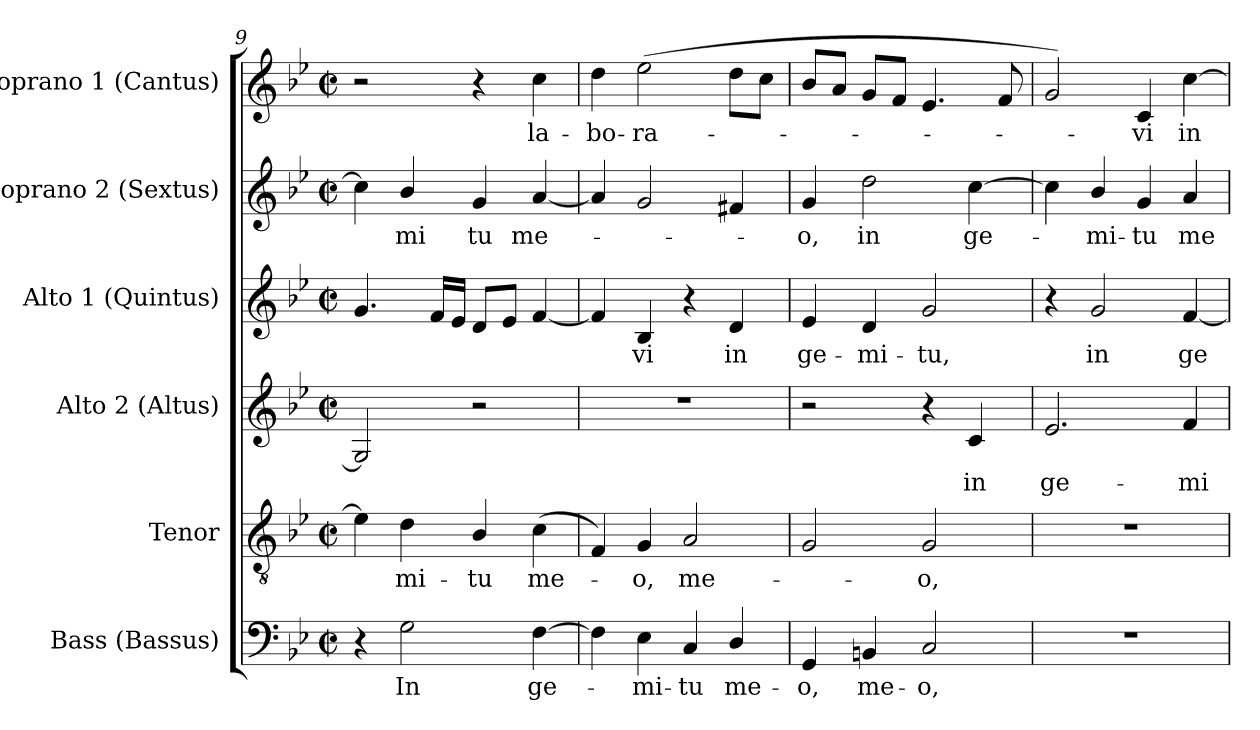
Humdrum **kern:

**kern	**text	**kern	**text	**kern	**text	**kern	**text	**kern	**text	**kern	**text
*part6	*part6	*part5	*part5	*part4	*part4	*part3	*part3	*part2	*part2	*part1	*part1
*staff6	*staff6	*staff5	*staff5	*staff4	*staff4	*staff3	*staff3	*staff2	*staff2	*staff1	*staff1
*I"Bass (Bassus)	*	*I"Tenor	*	*I"Alto 2 (Altus)	*	*I"Alto 1 (Quintus)	*	*I"Soprano 2 (Sextus)	*	*I"Soprano 1 (Cantus)	*
*I'B.	*	*I'T.	*	*I'A2.	*	*I'A1.	*	*I'S2.	*	*I'S1.	*
*clefF4	*	*clefGv2	*	*clefG2	*	*clefG2	*	*clefG2	*	*clefG2	*
*	*	*ITrd7c12	*	*	*	*	*	*	*	*	*
*k[b-e-]	*	*k[b-e-]	*	*k[b-e-]	*	*k[b-e-]	*	*k[b-e-]	*	*k[b-e-]	*
*B-:	*	*B-:	*	*B-:	*	*B-:	*	*B-:	*	*B-:	*
*M2/2	*	*M2/2	*	*M2/2	*	*M2/2	*	*M2/2	*	*M2/2	*
*met(c|)	*	*met(c|)	*	*met(c|)	*	*met(c|)	*	*met(c|)	*	*met(c|)	*
=9	=9	=9	=9	=9	=9	=9	=9	=9	=9	=9	=9
4r	.	4E-i\]	.	2Gi/]	.	4.gi/	.	4cci\]	.	2r	.
!	!LO:LY:b:color=#000000	!	!	!	!	!	!	!	!	!	!
!	!	!	!LO:LY:b:color=#000000	!	!	!	!	!	!	!	!
!	!	!	!	!	!	!	!	!	!LO:LY:b:color=#000000	!	!
2Gi\	In	4Di\	-mi-	.	.	.	.	4b-i/	-mi	.	.
.	.	.	.	.	.	16fi/LL	.	.	.	.	.
.	.	.	.	.	.	16e-i/JJ	.	.	.	.	.
!	!	!	!LO:LY:b:color=#000000	!	!	!	!	!	!	!	!
!	!	!	!	!	!	!	!	!	!LO:LY:b:color=#000000	!	!
.	.	4BB-i/	-tu	2r	.	8di/L	.	4gi/	tu	4r	.
.	.	.	.	.	.	8e-i/J	.	.	.	.	.
!	!LO:LY:b:color=#000000	!	!	!	!	!	!	!	!	!	!
!	!	!	!LO:LY:b:color=#000000	!	!	!	!	!	!	!	!
!	!	!	!	!	!	!	!	!	!LO:LY:b:color=#000000	!	!
!	!	!	!	!	!	!	!	!	!	!	!LO:LY:b:color=#000000
[4Fi\	ge-	(4Ci\	me-	.	.	[4fi/	.	[4ai/	me-	4cci\	la-
=10	=10	=10	=10	=10	=10	=10	=10	=10	=10	=10	=10
!	!	!	!	!	!	!	!	!	!	!	!LO:LY:b:color=#000000
4Fi\]	.	4FFi/)	.	1r	.	4fi/]	.	4ai/]	.	4ddi\	-bo-
!	!LO:LY:b:color=#000000	!	!	!	!	!	!	!	!	!	!
!	!	!	!LO:LY:b:color=#000000	!	!	!	!	!	!	!	!
!	!	!	!	!	!	!	!LO:LY:b:color=#000000	!	!	!	!
!	!	!	!	!	!	!	!	!	!	!	!LO:LY:b:color=#000000
4E-i\	-mi-	4GGi/	-o,	.	.	4B-i/	-vi	2gi/	.	(2ee-i\	-ra-
!	!LO:LY:b:color=#000000	!	!	!	!	!	!	!	!	!	!
!	!	!	!LO:LY:b:color=#000000	!	!	!	!	!	!	!	!
4Ci/	-tu	2AAi/	me-	.	.	4r	.	.	.	.	.
!	!LO:LY:b:color=#000000	!	!	!	!	!	!	!	!	!	!
!	!	!	!	!	!	!	!LO:LY:b:color=#000000	!	!	!	!
4Di/	me-	.	.	.	.	4di/	in	4f#Xi/	.	8ddi\L	.
.	.	.	.	.	.	.	.	.	.	8cci\J	.
=11	=11	=11	=11	=11	=11	=11	=11	=11	=11	=11	=11
!	!LO:LY:b:color=#000000	!	!	!	!	!	!	!	!	!	!
!	!	!	!	!	!	!	!LO:LY:b:color=#000000	!	!	!	!
!	!	!	!	!	!	!	!	!	!LO:LY:b:color=#000000	!	!
4GGi/	-o,	2GGi/	.	2r	.	4e-i/	ge-	4gi/	-o,	8b-i/L	.
.	.	.	.	.	.	.	.	.	.	8ai/J	.
!	!LO:LY:b:color=#000000	!	!	!	!	!	!	!	!	!	!
!	!	!	!	!	!	!	!LO:LY:b:color=#000000	!	!	!	!
!	!	!	!	!	!	!	!	!	!LO:LY:b:color=#000000	!	!
4BBni/	me-	.	.	.	.	4di/	-mi-	2ddi\	in	8gi/L	.
.	.	.	.	.	.	.	.	.	.	8fi/J	.
!	!LO:LY:b:color=#000000	!	!	!	!	!	!	!	!	!	!
!	!	!	!LO:LY:b:color=#000000	!	!	!	!	!	!	!	!
!	!	!	!	!	!	!	!LO:LY:b:color=#000000	!	!	!	!
2Ci/	-o,	2GGi/	-o,	4r	.	2gi/	-tu,	.	.	4.e-i/	.
!	!	!	!	!	!LO:LY:b:color=#000000	!	!	!	!	!	!
!	!	!	!	!	!	!	!	!	!LO:LY:b:color=#000000	!	!
.	.	.	.	4ci/	in	.	.	[4cci\	ge-	.	.
.	.	.	.	.	.	.	.	.	.	8fi/	.
=12	=12	=12	=12	=12	=12	=12	=12	=12	=12	=12	=12
!	!	!	!	!	!LO:LY:b:color=#000000	!	!	!	!	!	!
1r	.	1r	.	2.e-i/	ge-	4r	.	4cci\]	.	2gi/)	.
!	!	!	!	!	!	!	!LO:LY:b:color=#000000	!	!	!	!
!	!	!	!	!	!	!	!	!	!LO:LY:b:color=#000000	!	!
.	.	.	.	.	.	2gi/	in	4b-i/	-mi-	.	.
!	!	!	!	!	!	!	!	!	!LO:LY:b:color=#000000	!	!
!	!	!	!	!	!	!	!	!	!	!	!LO:LY:b:color=#000000
.	.	.	.	.	.	.	.	4gi/	-tu	4ci/	-vi
!	!	!	!	!	!LO:LY:b:color=#000000	!	!	!	!	!	!
!	!	!	!	!	!	!	!LO:LY:b:color=#000000	!	!	!	!
!	!	!	!	!	!	!	!	!	!LO:LY:b:color=#000000	!	!
!	!	!	!	!	!	!	!	!	!	!	!LO:LY:b:color=#000000
.	.	.	.	4fi/	-mi-	[4fi/	ge-	4ai/	me-	[4cci\	in
=	=	=	=	=	=	=	=	=	=	=	=
*-	*-	*-	*-	*-	*-	*-	*-	*-	*-	*-	*-
